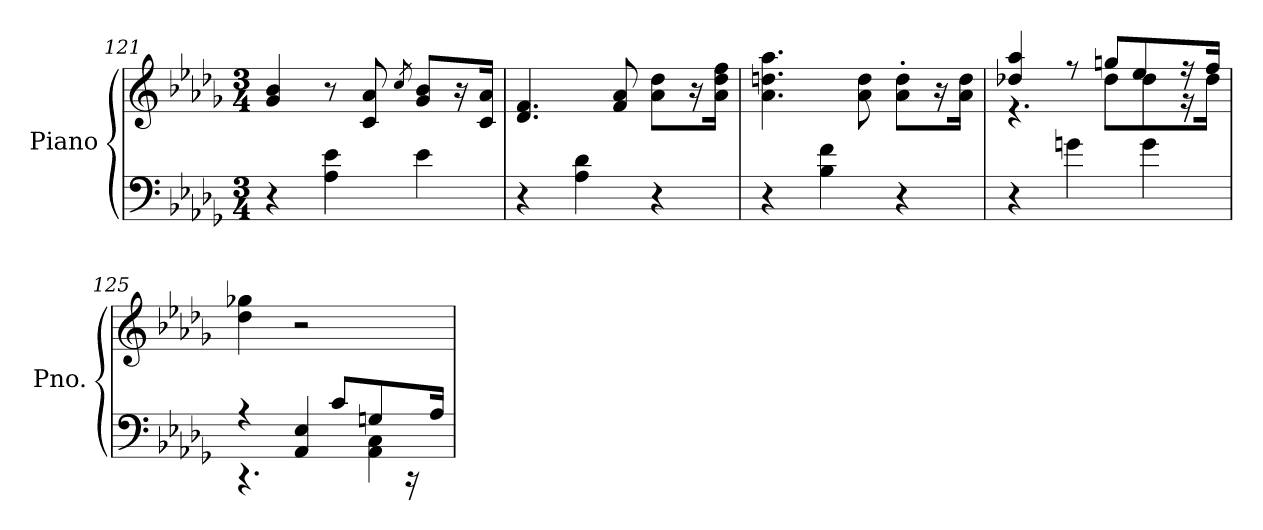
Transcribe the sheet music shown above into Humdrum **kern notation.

**kern	**kern
*part1	*part1
*staff2	*staff1
*I"Piano	*
*I'Pno.	*
*clefF4	*clefG2
*k[b-e-a-d-g-]	*k[b-e-a-d-g-]
*M3/4	*M3/4
=121	=121
4r	4g-/ 4b-/
4A-\ 4e-\	8r
.	8c/ 8a-/
.	8qcc/
4e-\	8g-/ 8b-/L
.	16r
.	16c/ 16a-/Jk
=122	=122
4r	4.d-/ 4.f/
4A-\ 4d-\	.
.	8f/ 8a-/
4r	8a-\ 8dd-\L
.	16r
.	16a-\ 16dd-\ 16ff\Jk
=123	=123
4r	4.a-\ 4.ddn\ 4.aa-\
4B-\ 4f\	.
.	8a-\ 8dd\
4r	8a-\' 8dd\'L
.	16r
.	16a-\ 16dd\Jk
!!LO:LB:g=z
=124	=124
*	*^
4r	4dd-X/ 4aa-/	4.r
4gn\	8r	.
.	8dd-\L	8ggn/L
4g\	8dd-\	8ee-/
.	16r	16r
.	16dd-\Jk	16ff/Jk
*	*v	*v
=125	=125
*^	*
4r	4.r	4dd-\ 4gg-X\
4AA-/ 4E-/	.	2r
.	8c/L	.
4AA-\ 4C\	8Gn/	.
.	16r	.
.	16A-/Jk	.
*v	*v	*
=	=
*-	*-
